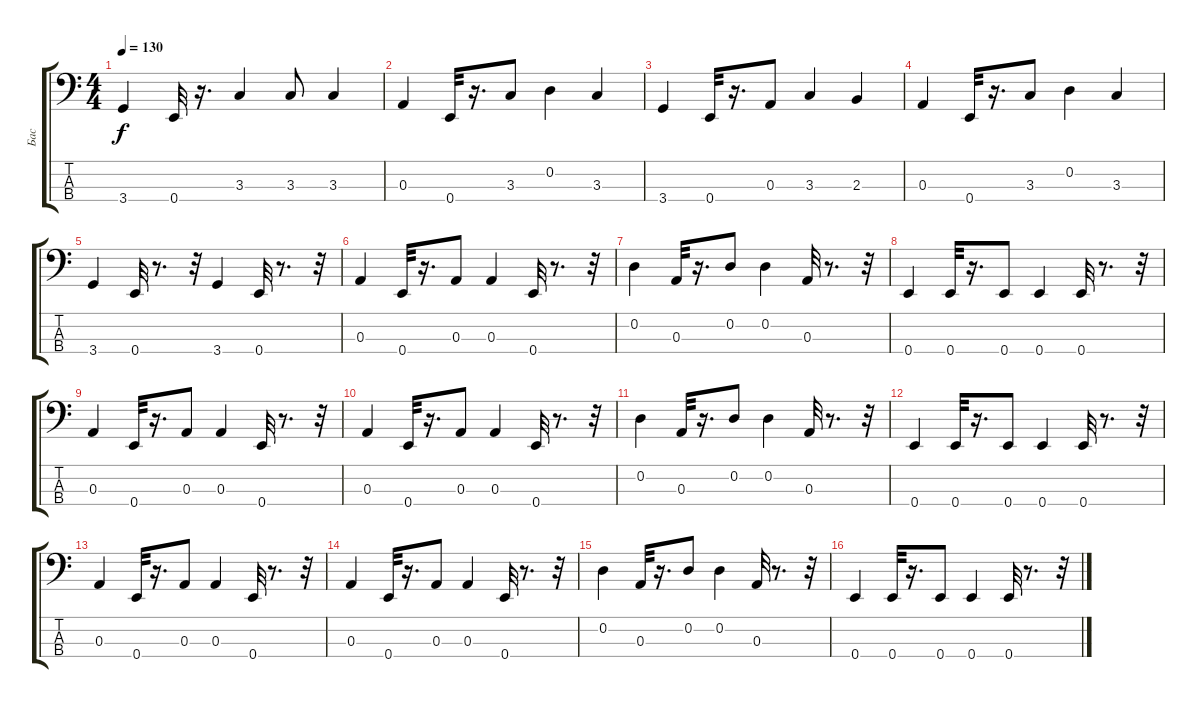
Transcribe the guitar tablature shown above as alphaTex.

\track ("Бас" "Бас") {instrument electricbassfinger}
\staff {score tabs}
\tuning (G2 D2 A1 E1) {hide}
\ts (4 4)
\tempo 130
\clef f4
\ks c
3.4.4{dy f} 0.4.32 r.16{d} 3.3.4 3.3.8 3.3.4 |
0.3.4 0.4.32 r.16{d} 3.3.8 0.2.4 3.3.4 |
3.4.4 0.4.32 r.16{d} 0.3.8 3.3.4 2.3.4 |
0.3.4 0.4.32 r.16{d} 3.3.8 0.2.4 3.3.4 |
3.4.4 0.4.32 r.8{d} r.32 3.4.4 0.4.32 r.8{d} r.32 |
0.3.4 0.4.32 r.16{d} 0.3.8 0.3.4 0.4.32 r.8{d} r.32 |
0.2.4 0.3.32 r.16{d} 0.2.8 0.2.4 0.3.32 r.8{d} r.32 |
0.4.4 0.4.32 r.16{d} 0.4.8 0.4.4 0.4.32 r.8{d} r.32 |
0.3.4 0.4.32 r.16{d} 0.3.8 0.3.4 0.4.32 r.8{d} r.32 |
0.3.4 0.4.32 r.16{d} 0.3.8 0.3.4 0.4.32 r.8{d} r.32 |
0.2.4 0.3.32 r.16{d} 0.2.8 0.2.4 0.3.32 r.8{d} r.32 |
0.4.4 0.4.32 r.16{d} 0.4.8 0.4.4 0.4.32 r.8{d} r.32 |
0.3.4 0.4.32 r.16{d} 0.3.8 0.3.4 0.4.32 r.8{d} r.32 |
0.3.4 0.4.32 r.16{d} 0.3.8 0.3.4 0.4.32 r.8{d} r.32 |
0.2.4 0.3.32 r.16{d} 0.2.8 0.2.4 0.3.32 r.8{d} r.32 |
0.4.4 0.4.32 r.16{d} 0.4.8 0.4.4 0.4.32 r.8{d} r.32
